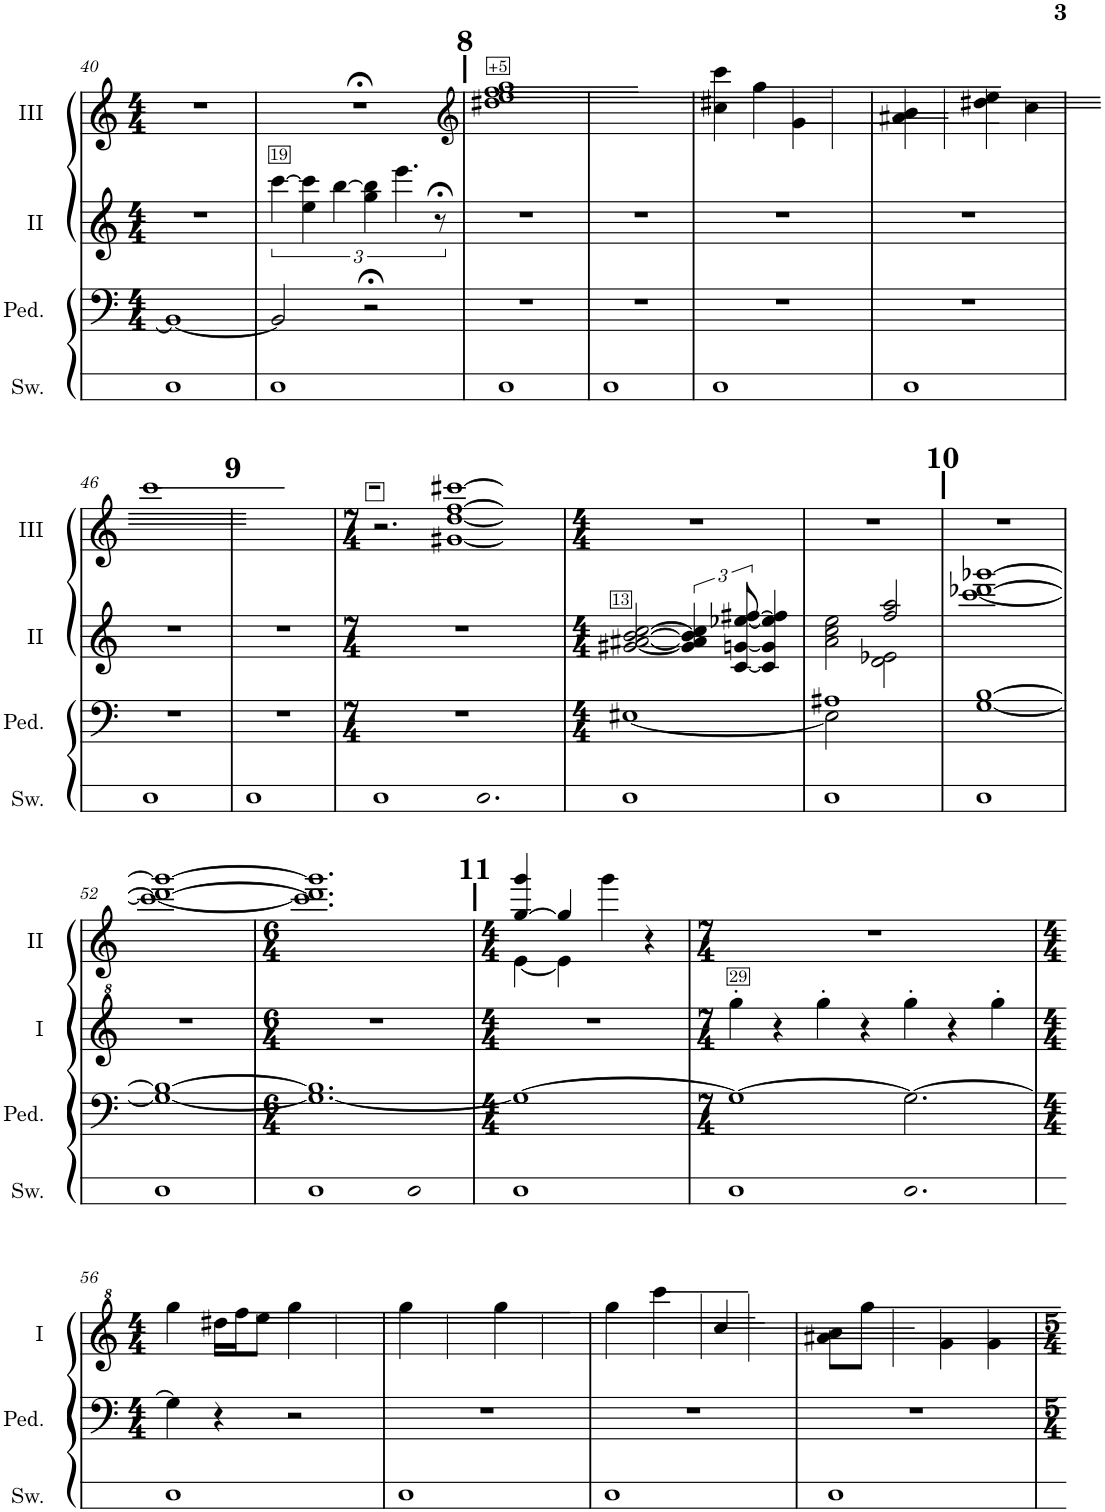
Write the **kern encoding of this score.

**kern	**kern	**kern	**kern	**kern
*part5	*part4	*part3	*part2	*part1
*staff5	*staff4	*staff3	*staff2	*staff1
*I"Schweller	*I"Pedale	*I"Manual I	*I"Manual II	*I"Manual III
*I'Sw.	*I'Ped.	*I'I	*I'II	*I'III
!!LO:PB:g=z
*clefG2	*clefF4	*clefG^2	*clefG2	*clefG2
*Trd7c12	*	*	*	*
*k[]	*k[]	*k[]	*k[]	*k[]
*M4/4	*M4/4	*M4/4	*M4/4	*M4/4
=40	=40	=40	=40	=40
*	*	*	*^	*
1G	1BB_	1r	1r	1cccc	1r
=41	=41	=41	=41	=41	=41
!	!	!	!LO:TX:a:t=19	!	!
*	*	*	*v	*v	*
1G	2BB/]	1r	[6ccc\	1r;<
.	.	.	6ee\ 6ccc\]	.
.	.	.	[6bb\	.
.	2r;<	.	6gg\ 6bb\]	.
.	.	.	6.eee\	.
.	.	.	12r;<	.
!!LO:REH:place=s1:a:t=
!!LO:REH:place=s1:a:t=|
!!LO:REH:place=s1:a:B:cj:enc=none:fs=14:t=8
=42	=42	=42	=42	=42
*	*	*	*	*clefG2
!	!	!	!	!LO:TX:a:t=+5
1G	1r	1r	1r	1dd#X 1ee 1ff 1gg
=43	=43	=43	=43	=43
1G	1r	1r	1r	1dd#X 1ee 1ff 1gg
=44	=44	=44	=44	=44
1G	1r	1r	1r	4cc\ 4dd#X\ 4ee\ 4ccc\
.	.	.	.	4dd#\ 4ee\ 4gg\
.	.	.	.	4g\ 4dd#\ 4ee\ 4gg\
.	.	.	.	4g\ 4dd#\ 4ee\ 4gg\
=45	=45	=45	=45	=45
1G	1r	1r	1r	4g\ 4a#X\ 4b\ 4gg\
.	.	.	.	4g\ 4a#\ 4b\ 4gg\
.	.	.	.	4g\ 4dd#X\ 4ee\ 4gg\
.	.	.	.	4cc\ 4dd#\ 4ee\
!!LO:LB:g=z
=46	=46	=46	=46	=46
1G	1r	1r	1r	1cc 1dd#X 1ee 1ccc
!!LO:REH:place=s1:a:B:cj:enc=none:fs=14:t=9
=47	=47	=47	=47	=47
1G	1r	1r	1r	1cc 1dd#X 1ee 1ccc
=48	=48	=48	=48	=48
*M7/4	*M7/4	*M7/4	*M7/4	*M7/4
!	!	!	!	!LO:TX:a:t=-
1G	1..r	1..r	1..r	2.r
!	!	!	!	!LO:N:n=1:head=open
!	!	!	!	!LO:N:n=2:head=open
!	!	!	!	!LO:N:n=3:head=open
!	!	!	!	!LO:N:n=4:head=open
.	.	.	.	[2g#X [2dd [2ff [2ccc#X
2.G	.	.	.	.
!	!	!	!	!LO:N:n=1:head=open
!	!	!	!	!LO:N:n=2:head=open
!	!	!	!	!LO:N:n=3:head=open
!	!	!	!	!LO:N:n=4:head=open
.	.	.	.	2g#] 2dd] 2ff] 2ccc#]
=49	=49	=49	=49	=49
*M4/4	*M4/4	*M4/4	*M4/4	*M4/4
!	!	!	!LO:TX:a:t=13	!
1G	[1E#X	1r	[2g#X/ [2a#X/ [2b/ [2cc/	1r
.	.	.	6g#/] 6a#/] 6b/] 6cc/]	.
.	.	.	[12c/ [12gn/ [12ee-X/ [12ff#X/	.
.	.	.	4c/] 4g/] 4ee-/] 4ff#/]	.
=50	=50	=50	=50	=50
*	*^	*	*^	*
1G	1A#X	2E#\]	1r	2a\ 2cc\ 2ee\	2ryy	1r
.	.	2ryy	.	2ff/ 2aa/	2d\ 2e-X\	.
*	*v	*v	*	*v	*v	*
!!LO:REH:place=s1:a:t=
!!LO:REH:place=s1:a:t=|
!!LO:REH:place=s1:a:B:cj:enc=none:fs=14:t=10
=51	=51	=51	=51	=51
1G	[1G [1B	1r	[1ccc [1ddd-X [1ggg-X	1r
!!LO:LB:g=z
=52	=52	=52	=52	=52
1G	1G_ 1B_	1r	1ccc_ 1ddd-_ 1ggg-_	1r
=53	=53	=53	=53	=53
*M6/4	*M6/4	*M6/4	*M6/4	*M6/4
1G	1.G_ 1.B]	1.r	1.ccc] 1.ddd-] 1.ggg-]	1.r
2G	.	.	.	.
!!LO:REH:place=s1:a:t=
!!LO:REH:place=s1:a:t=|
!!LO:REH:place=s1:a:B:cj:enc=none:fs=14:t=11
=54	=54	=54	=54	=54
*M4/4	*M4/4	*M4/4	*M4/4	*M4/4
*	*	*	*^	*
1G	1G_	1r	[4gg/ 4ggg/	[4e\	1r
.	.	.	4gg/]	4e\]	.
.	.	.	4ggg\	2ryy	.
.	.	.	4r	.	.
*	*	*	*v	*v	*
=55	=55	=55	=55	=55
*M7/4	*M7/4	*M7/4	*M7/4	*M7/4
!	!	!LO:TX:a:t=29	!	!
1G	1G_	4ggg'\	1..r	1..r
.	.	4r	.	.
.	.	4ggg'\	.	.
.	.	4r	.	.
2.G	2.G\_	4ggg'\	.	.
.	.	4r	.	.
.	.	4ggg'\	.	.
!!LO:LB:g=z
=56	=56	=56	=56	=56
*M4/4	*M4/4	*M4/4	*M4/4	*M4/4
1G	4G\]	4ggg\	1r	1r
.	4r	16ddd#X\LL	.	.
.	.	16ddd#\ 16fff\J	.	.
.	.	8ddd#\ 8eee\ 8fff\J	.	.
.	2r	4ddd#\ 4eee\ 4fff\ 4ggg\	.	.
.	.	4ddd#\ 4eee\ 4fff\	.	.
=57	=57	=57	=57	=57
1G	1r	4ddd#X\ 4eee\ 4fff\ 4ggg\	1r	1r
.	.	4ddd#\ 4eee\ 4fff\	.	.
.	.	4ddd#\ 4eee\ 4fff\ 4ggg\	.	.
.	.	4ddd#\ 4eee\ 4fff\	.	.
=58	=58	=58	=58	=58
*	*	*^	*	*
1G	1r	4ddd\ 4eee\ 4ggg\	2ryy	1r	1r
.	.	4ddd\ 4eee\ 4cccc\	.	.	.
.	.	4ccc/	4ddd\ 4eee\ 4cccc\	.	.
.	.	4ccc\ 4ddd\ 4eee\ 4cccc\	4ryy	.	.
*	*	*v	*v	*	*
=59	=59	=59	=59	=59
1G	1r	8aa#X\ 8bb\ 8ccc\L	1r	1r
.	.	8aa#\ 8bb\ 8ccc\ 8ggg\J	.	.
.	.	4aa#\ 4bb\ 4ccc\ 4ggg\	.	.
.	.	4gg\ 4aa#\ 4bb\ 4ggg\	.	.
.	.	4gg\ 4aa#\ 4bb\ 4ggg\	.	.
=	=	=	=	=
*-	*-	*-	*-	*-
